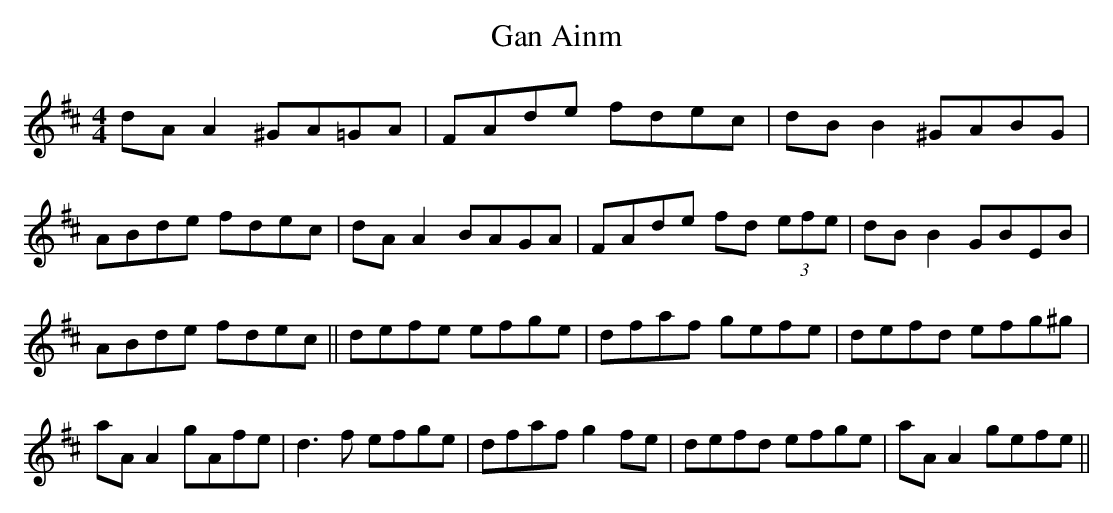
X:1
T:Gan Ainm
M:4/4
L:1/8
K:D
dAA2 ^GA=GA|FAde fdec|dBB2 ^GABG|ABde fdec|\
dAA2 BAGA|FAde fd (3efe|dBB2 GBEB|ABde fdec||\
defe efge|dfaf gefe|defd efg^g|aAA2 gAfe|\
d3f efge|dfaf g2fe|defd efge|aAA2 gefe||
